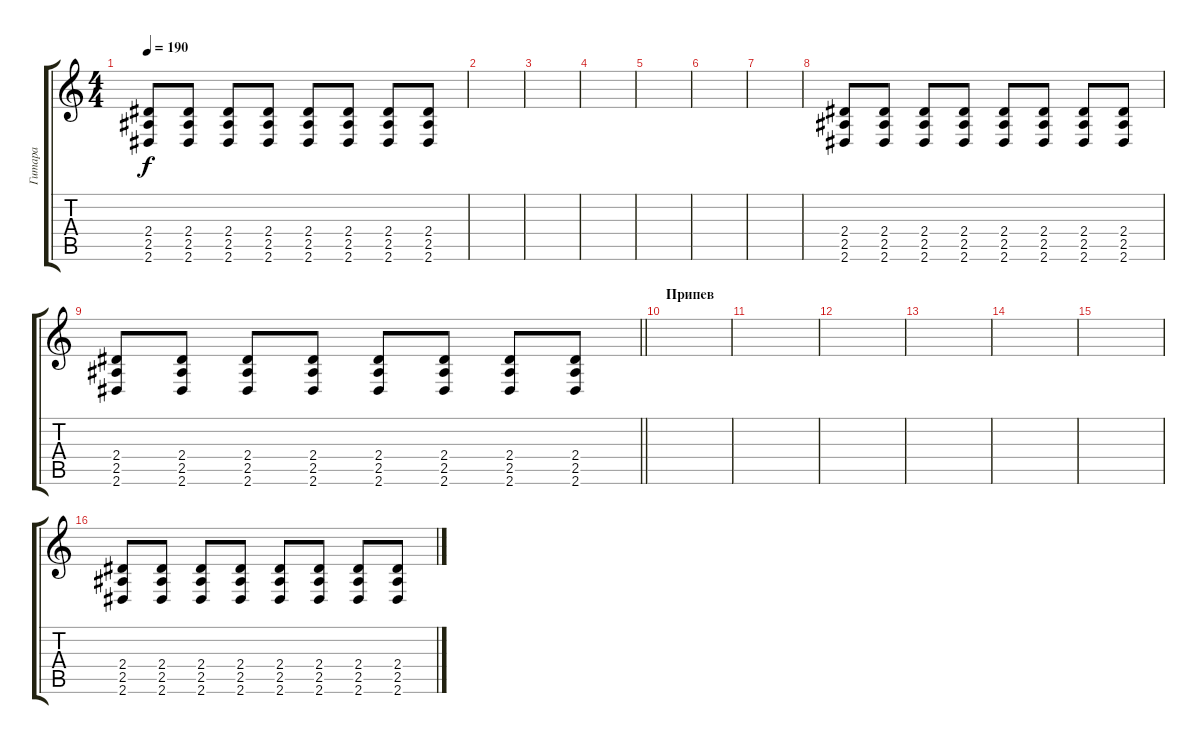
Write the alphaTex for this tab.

\track ("Гитара" "Гитара") {instrument distortionguitar}
\staff {score tabs}
\tuning (Eb4 Bb3 Gb3 Db3 Ab2 Db2) {hide}
\ts (4 4)
\tempo 190
\clef g2
\ks c
(2.4 2.5 2.6).8{dy f} (2.4 2.5 2.6).8 (2.4 2.5 2.6).8 (2.4 2.5 2.6).8 (2.4 2.5 2.6).8 (2.4 2.5 2.6).8 (2.4 2.5 2.6).8 (2.4 2.5 2.6).8 |
|
|
|
|
|
|
(2.4 2.5 2.6).8 (2.4 2.5 2.6).8 (2.4 2.5 2.6).8 (2.4 2.5 2.6).8 (2.4 2.5 2.6).8 (2.4 2.5 2.6).8 (2.4 2.5 2.6).8 (2.4 2.5 2.6).8 |
\barLineRight lightlight
(2.4 2.5 2.6).8 (2.4 2.5 2.6).8 (2.4 2.5 2.6).8 (2.4 2.5 2.6).8 (2.4 2.5 2.6).8 (2.4 2.5 2.6).8 (2.4 2.5 2.6).8 (2.4 2.5 2.6).8 |
\section ("" "Припев")
|
|
|
|
|
|
(2.4 2.5 2.6).8 (2.4 2.5 2.6).8 (2.4 2.5 2.6).8 (2.4 2.5 2.6).8 (2.4 2.5 2.6).8 (2.4 2.5 2.6).8 (2.4 2.5 2.6).8 (2.4 2.5 2.6).8
